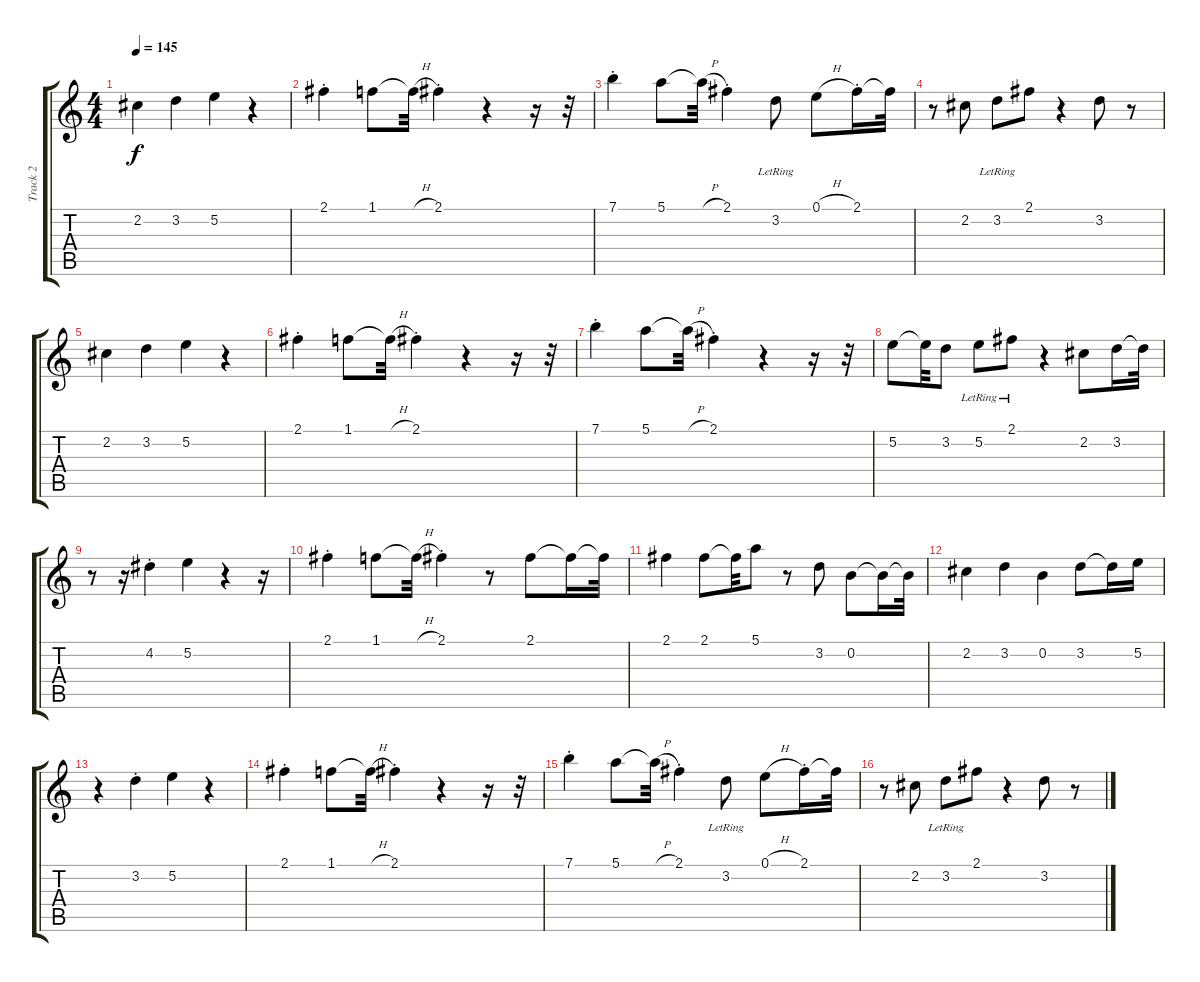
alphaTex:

\track ("Track 2" "Track 2") {instrument acousticguitarnylon}
\staff {score tabs}
\tuning (E4 B3 G3 D3 A2 E2) {hide}
\ts (4 4)
\tempo 145
\clef g2
\ks c
2.2.4{dy f} 3.2.4 5.2.4 r.4 |
2.1{st}.4 1.1.8 1.1{h t}.32 2.1{st}.4 r.4 r.16 r.32 |
7.1{st}.4 5.1.8 5.1{h t}.32 2.1{st}.4 3.2{lr}.8 0.1{h}.8 2.1{st}.16 2.1{t}.32 |
r.8 2.2.8 3.2{lr}.8 2.1.8 r.4 3.2.8 r.8 |
2.2.4 3.2.4 5.2.4 r.4 |
2.1{st}.4 1.1.8 1.1{h t}.32 2.1{st}.4 r.4 r.16 r.32 |
7.1{st}.4 5.1.8 5.1{h t}.32 2.1{st}.4 r.4 r.16 r.32 |
5.2.8 5.2{t}.32 3.2.8 5.2{lr}.8 2.1{lr}.8 r.4 2.2.8 3.2.16 3.2{t}.32 |
r.8 r.16 4.2{st}.4 5.2.4 r.4 r.16 |
2.1{st}.4 1.1.8 1.1{h t}.32 2.1{st}.4 r.8 2.1.8 2.1{t}.16 2.1{t}.32 |
2.1.4 2.1.8 2.1{t}.32 5.1.8 r.8 3.2.8 0.2.8 0.2{t}.16 0.2{t}.32 |
2.2.4 3.2.4 0.2.4 3.2.8 3.2{t}.16 5.2.16 |
r.4 3.2{st}.4 5.2.4 r.4 |
2.1{st}.4 1.1.8 1.1{h t}.32 2.1{st}.4 r.4 r.16 r.32 |
7.1{st}.4 5.1.8 5.1{h t}.32 2.1{st}.4 3.2{lr}.8 0.1{h}.8 2.1{st}.16 2.1{t}.32 |
r.8 2.2.8 3.2{lr}.8 2.1.8 r.4 3.2.8 r.8
